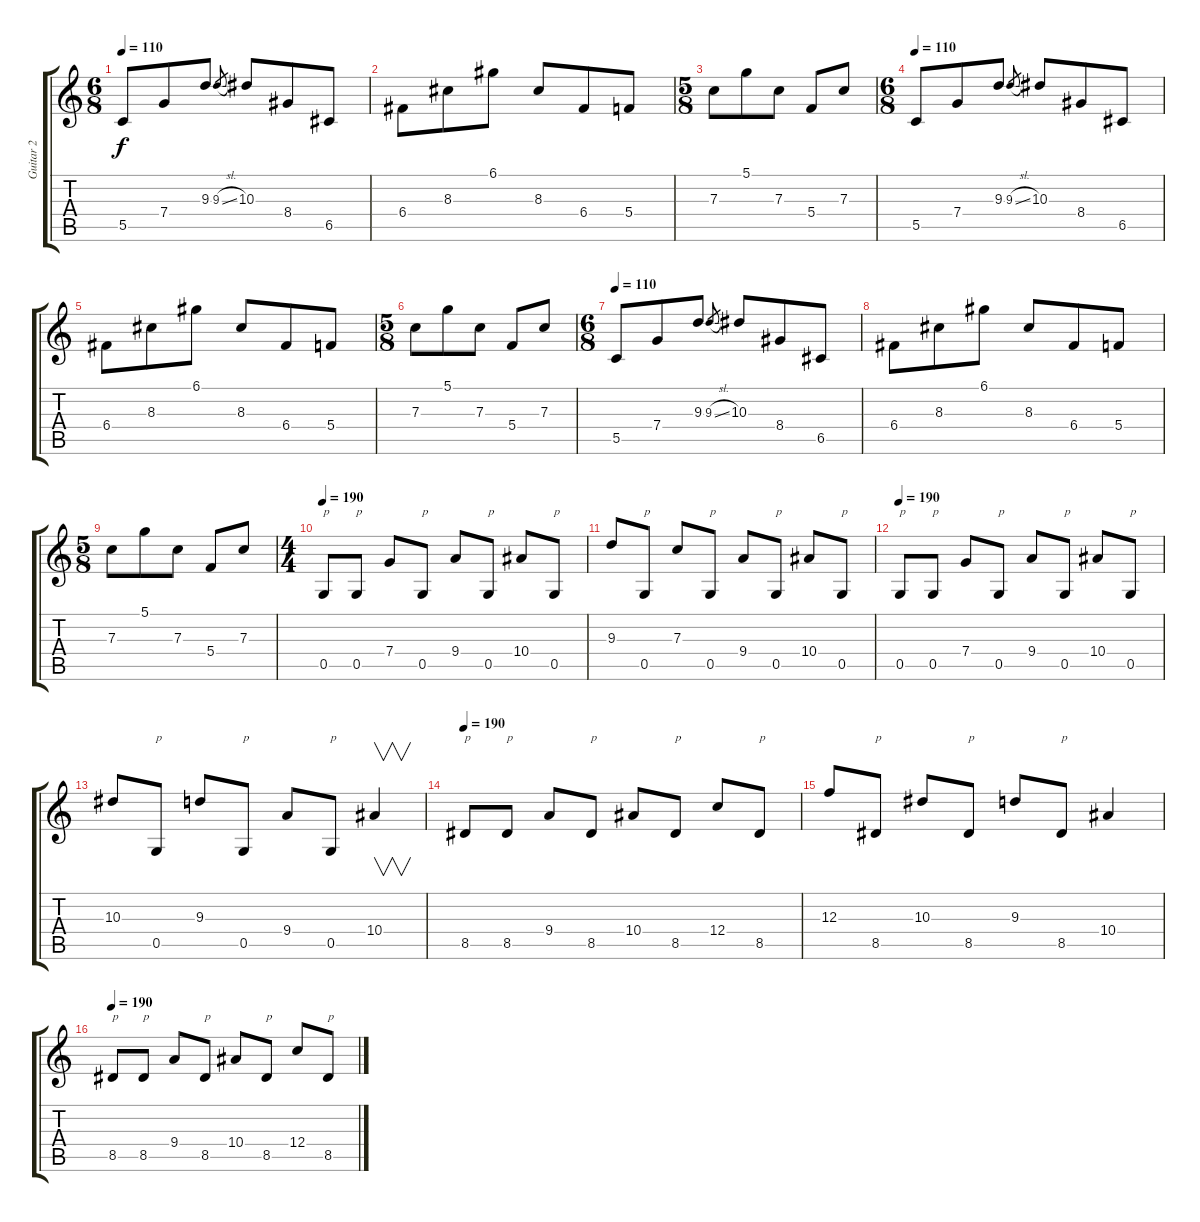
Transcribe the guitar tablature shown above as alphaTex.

\track ("Guitar 2" "Guitar 2") {instrument distortionguitar}
\staff {score tabs}
\tuning (D4 A3 F3 C3 G2 D2) {hide}
\ts (6 8)
\tempo 110
\clef g2
\ks c
5.5.8{dy f} 7.4.8 9.3.8 9.3{sl}.8{gr} 10.3.8 8.4.8 6.5.8 |
6.4.8 8.3.8 6.1.8 8.3.8 6.4.8 5.4.8 |
\ts (5 8)
7.3.8 5.1.8 7.3.8 5.4.8 7.3.8 |
\ts (6 8)
\tempo 110
5.5.8 7.4.8 9.3.8 9.3{sl}.8{gr} 10.3.8 8.4.8 6.5.8 |
6.4.8 8.3.8 6.1.8 8.3.8 6.4.8 5.4.8 |
\ts (5 8)
7.3.8 5.1.8 7.3.8 5.4.8 7.3.8 |
\ts (6 8)
\tempo 110
5.5.8 7.4.8 9.3.8 9.3{sl}.8{gr} 10.3.8 8.4.8 6.5.8 |
6.4.8 8.3.8 6.1.8 8.3.8 6.4.8 5.4.8 |
\ts (5 8)
7.3.8 5.1.8 7.3.8 5.4.8 7.3.8 |
\ts (4 4)
\tempo 190
0.5.8{txt "p"} 0.5.8{txt "p"} 7.4.8 0.5.8{txt "p"} 9.4.8 0.5.8{txt "p"} 10.4.8 0.5.8{txt "p"} |
9.3.8 0.5.8{txt "p"} 7.3.8 0.5.8{txt "p"} 9.4.8 0.5.8{txt "p"} 10.4.8 0.5.8{txt "p"} |
\tempo 190
0.5.8{txt "p"} 0.5.8{txt "p"} 7.4.8 0.5.8{txt "p"} 9.4.8 0.5.8{txt "p"} 10.4.8 0.5.8{txt "p"} |
10.3.8 0.5.8{txt "p"} 9.3.8 0.5.8{txt "p"} 9.4.8 0.5.8{txt "p"} 10.4.4{v} |
\tempo 190
8.5.8{txt "p"} 8.5.8{txt "p"} 9.4.8 8.5.8{txt "p"} 10.4.8 8.5.8{txt "p"} 12.4.8 8.5.8{txt "p"} |
12.3.8 8.5.8{txt "p"} 10.3.8 8.5.8{txt "p"} 9.3.8 8.5.8{txt "p"} 10.4.4 |
\tempo 190
8.5.8{txt "p"} 8.5.8{txt "p"} 9.4.8 8.5.8{txt "p"} 10.4.8 8.5.8{txt "p"} 12.4.8 8.5.8{txt "p"}
